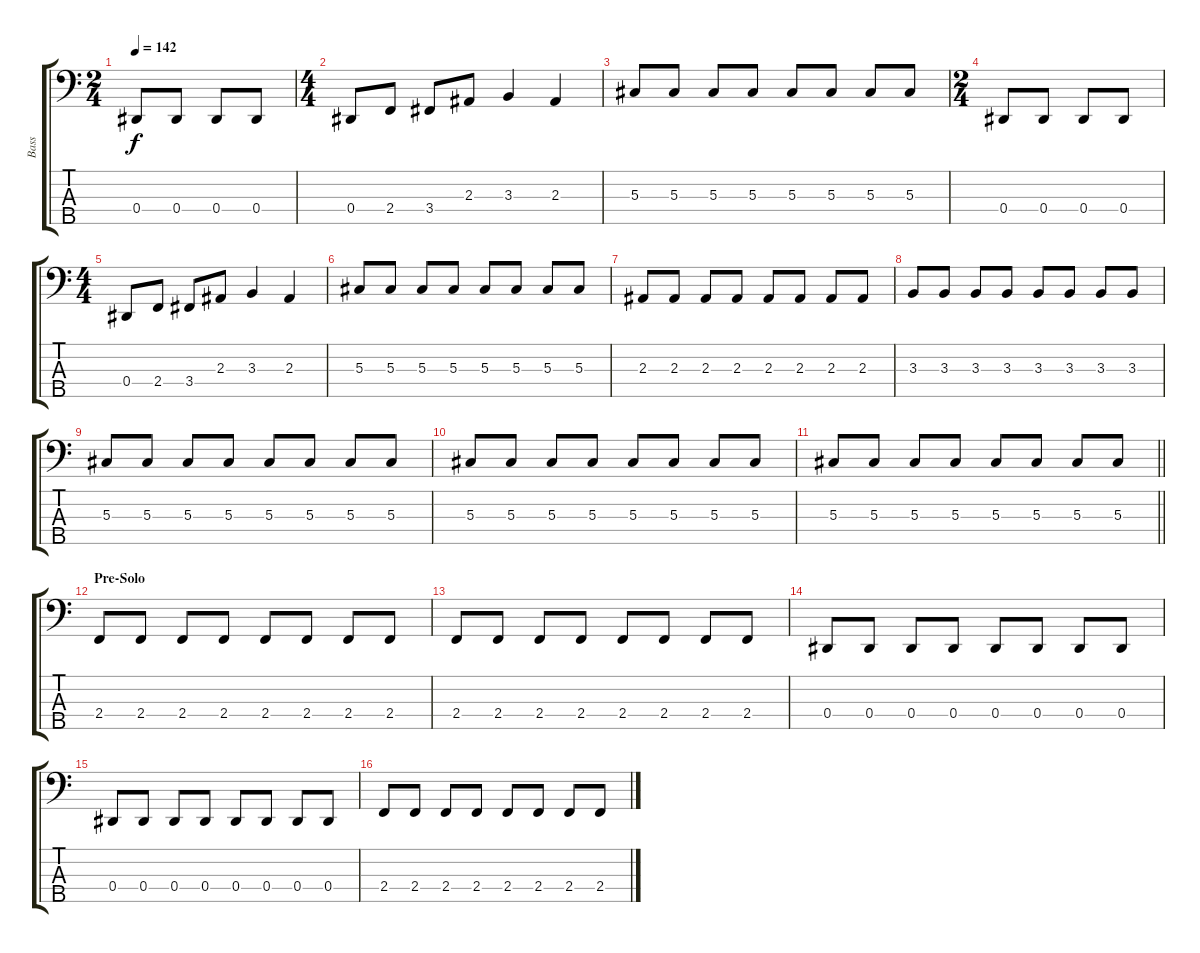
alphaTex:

\track ("Bass" "Bass") {instrument electricbassfinger}
\staff {score tabs}
\tuning (Gb2 Db2 Ab1 Eb1 Bb0) {hide}
\ts (2 4)
\tempo 142
\clef f4
\ks c
0.4.8{dy f} 0.4.8 0.4.8 0.4.8 |
\ts (4 4)
0.4.8 2.4.8 3.4.8 2.3.8 3.3.4 2.3.4 |
5.3.8 5.3.8 5.3.8 5.3.8 5.3.8 5.3.8 5.3.8 5.3.8 |
\ts (2 4)
0.4.8 0.4.8 0.4.8 0.4.8 |
\ts (4 4)
0.4.8 2.4.8 3.4.8 2.3.8 3.3.4 2.3.4 |
5.3.8 5.3.8 5.3.8 5.3.8 5.3.8 5.3.8 5.3.8 5.3.8 |
2.3.8 2.3.8 2.3.8 2.3.8 2.3.8 2.3.8 2.3.8 2.3.8 |
3.3.8 3.3.8 3.3.8 3.3.8 3.3.8 3.3.8 3.3.8 3.3.8 |
5.3.8 5.3.8 5.3.8 5.3.8 5.3.8 5.3.8 5.3.8 5.3.8 |
5.3.8 5.3.8 5.3.8 5.3.8 5.3.8 5.3.8 5.3.8 5.3.8 |
\barLineRight lightlight
5.3.8 5.3.8 5.3.8 5.3.8 5.3.8 5.3.8 5.3.8 5.3.8 |
\section ("" "Pre-Solo")
2.4.8 2.4.8 2.4.8 2.4.8 2.4.8 2.4.8 2.4.8 2.4.8 |
2.4.8 2.4.8 2.4.8 2.4.8 2.4.8 2.4.8 2.4.8 2.4.8 |
0.4.8 0.4.8 0.4.8 0.4.8 0.4.8 0.4.8 0.4.8 0.4.8 |
0.4.8 0.4.8 0.4.8 0.4.8 0.4.8 0.4.8 0.4.8 0.4.8 |
2.4.8 2.4.8 2.4.8 2.4.8 2.4.8 2.4.8 2.4.8 2.4.8
